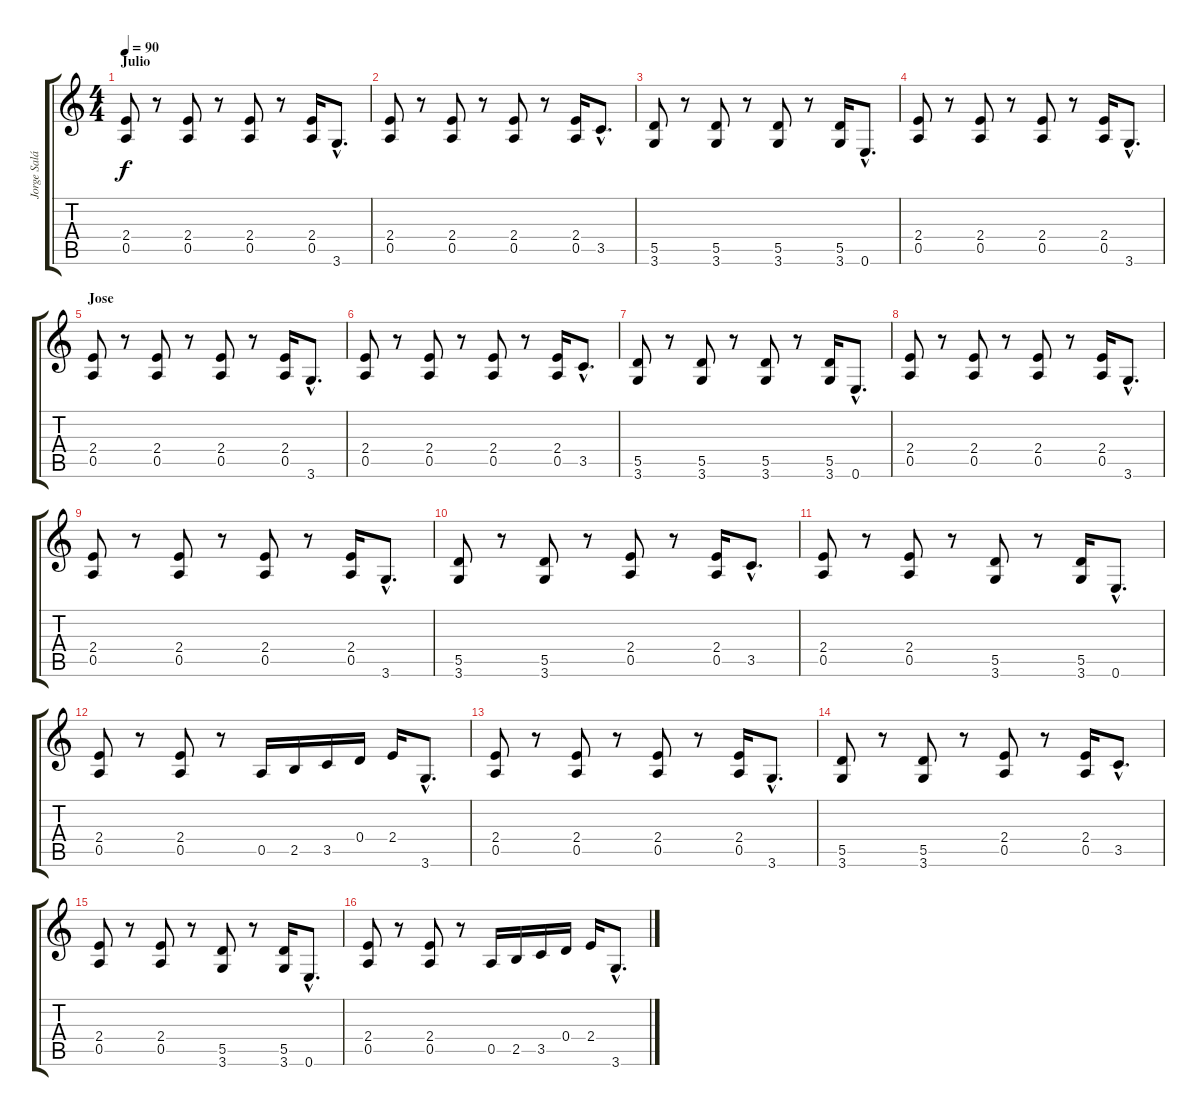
\track ("Jorge Salán" "Jorge Salá") {instrument overdrivenguitar}
\staff {score tabs}
\tuning (E4 B3 G3 D3 A2 E2) {hide}
\ts (4 4)
\section ("" "Julio")
\tempo 90
\clef g2
\ks c
(2.4 0.5).8{dy f} r.8 (2.4 0.5).8 r.8 (2.4 0.5).8 r.8 (2.4 0.5).16 3.6{hac}.8{d} |
(2.4 0.5).8 r.8 (2.4 0.5).8 r.8 (2.4 0.5).8 r.8 (2.4 0.5).16 3.5{hac}.8{d} |
(5.5 3.6).8 r.8 (5.5 3.6).8 r.8 (5.5 3.6).8 r.8 (5.5 3.6).16 0.6{hac}.8{d} |
(2.4 0.5).8 r.8 (2.4 0.5).8 r.8 (2.4 0.5).8 r.8 (2.4 0.5).16 3.6{hac}.8{d} |
\section ("" "Jose")
(2.4 0.5).8 r.8 (2.4 0.5).8 r.8 (2.4 0.5).8 r.8 (2.4 0.5).16 3.6{hac}.8{d} |
(2.4 0.5).8 r.8 (2.4 0.5).8 r.8 (2.4 0.5).8 r.8 (2.4 0.5).16 3.5{hac}.8{d} |
(5.5 3.6).8 r.8 (5.5 3.6).8 r.8 (5.5 3.6).8 r.8 (5.5 3.6).16 0.6{hac}.8{d} |
(2.4 0.5).8 r.8 (2.4 0.5).8 r.8 (2.4 0.5).8 r.8 (2.4 0.5).16 3.6{hac}.8{d} |
(2.4 0.5).8 r.8 (2.4 0.5).8 r.8 (2.4 0.5).8 r.8 (2.4 0.5).16 3.6{hac}.8{d} |
(5.5 3.6).8 r.8 (5.5 3.6).8 r.8 (2.4 0.5).8 r.8 (2.4 0.5).16 3.5{hac}.8{d} |
(2.4 0.5).8 r.8 (2.4 0.5).8 r.8 (5.5 3.6).8 r.8 (5.5 3.6).16 0.6{hac}.8{d} |
(2.4 0.5).8 r.8 (2.4 0.5).8 r.8 0.5.16 2.5.16 3.5.16 0.4.16 2.4.16 3.6{hac}.8{d} |
(2.4 0.5).8 r.8 (2.4 0.5).8 r.8 (2.4 0.5).8 r.8 (2.4 0.5).16 3.6{hac}.8{d} |
(5.5 3.6).8 r.8 (5.5 3.6).8 r.8 (2.4 0.5).8 r.8 (2.4 0.5).16 3.5{hac}.8{d} |
(2.4 0.5).8 r.8 (2.4 0.5).8 r.8 (5.5 3.6).8 r.8 (5.5 3.6).16 0.6{hac}.8{d} |
(2.4 0.5).8 r.8 (2.4 0.5).8 r.8 0.5.16 2.5.16 3.5.16 0.4.16 2.4.16 3.6{hac}.8{d}
